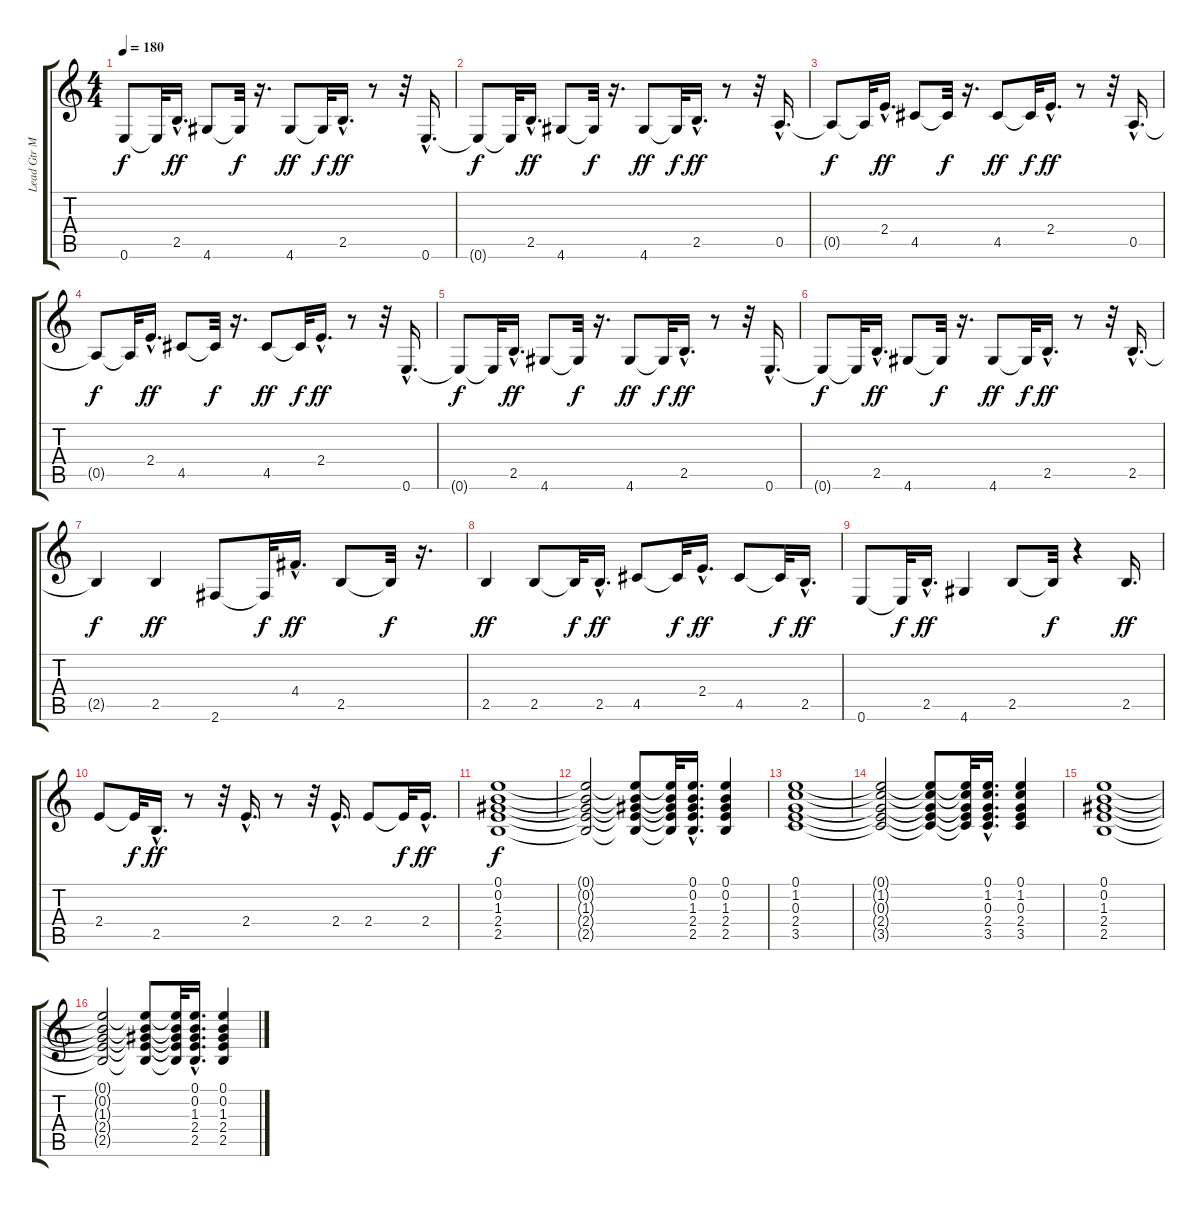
\track ("Lead Gtr Muted" "Lead Gtr M") {instrument electricguitarmuted}
\staff {score tabs}
\tuning (E4 B3 G3 D3 A2 E2) {hide}
\ts (4 4)
\tempo 180
\clef g2
\ks c
0.6{t}.8{dy f} 0.6{t}.32 2.5{hac}.16{d dy ff} 4.6.8 4.6{t}.32{dy f} r.16{d} 4.6.8{dy ff} 4.6{t}.32{dy f} 2.5{hac}.16{d dy ff} r.8 r.32 0.6{hac}.16{d} |
0.6{t}.8{dy f} 0.6{t}.32 2.5{hac}.16{d dy ff} 4.6.8 4.6{t}.32{dy f} r.16{d} 4.6.8{dy ff} 4.6{t}.32{dy f} 2.5{hac}.16{d dy ff} r.8 r.32 0.5{hac}.16{d} |
0.5{t}.8{dy f} 0.5{t}.32 2.4{hac}.16{d dy ff} 4.5.8 4.5{t}.32{dy f} r.16{d} 4.5.8{dy ff} 4.5{t}.32{dy f} 2.4{hac}.16{d dy ff} r.8 r.32 0.5{hac}.16{d} |
0.5{t}.8{dy f} 0.5{t}.32 2.4{hac}.16{d dy ff} 4.5.8 4.5{t}.32{dy f} r.16{d} 4.5.8{dy ff} 4.5{t}.32{dy f} 2.4{hac}.16{d dy ff} r.8 r.32 0.6{hac}.16{d} |
0.6{t}.8{dy f} 0.6{t}.32 2.5{hac}.16{d dy ff} 4.6.8 4.6{t}.32{dy f} r.16{d} 4.6.8{dy ff} 4.6{t}.32{dy f} 2.5{hac}.16{d dy ff} r.8 r.32 0.6{hac}.16{d} |
0.6{t}.8{dy f} 0.6{t}.32 2.5{hac}.16{d dy ff} 4.6.8 4.6{t}.32{dy f} r.16{d} 4.6.8{dy ff} 4.6{t}.32{dy f} 2.5{hac}.16{d dy ff} r.8 r.32 2.5{hac}.16{d} |
2.5{t}.4{dy f} 2.5.4{dy ff} 2.6.8 2.6{t}.32{dy f} 4.4{hac}.16{d dy ff} 2.5.8 2.5{t}.32{dy f} r.16{d} |
2.5.4{dy ff} 2.5.8 2.5{t}.32{dy f} 2.5{hac}.16{d dy ff} 4.5.8 4.5{t}.32{dy f} 2.4{hac}.16{d dy ff} 4.5.8 4.5{t}.32{dy f} 2.5{hac}.16{d dy ff} |
0.6.8 0.6{t}.32{dy f} 2.5{hac}.16{d dy ff} 4.6.4 2.5.8 2.5{t}.32{dy f} r.4 2.5.16{d dy ff} |
2.4.8 2.4{t}.32{dy f} 2.5{hac}.16{d dy ff} r.8 r.32 2.4{hac}.16{d} r.8 r.32 2.4{hac}.16{d} 2.4.8 2.4{t}.32{dy f} 2.4{hac}.16{d dy ff} |
(0.1 0.2 1.3 2.4 2.5).1{dy f} |
(0.1{t} 0.2{t} 1.3{t} 2.4{t} 2.5{t}).2 (0.1{t} 0.2{t} 1.3{t} 2.4{t} 2.5{t}).8 (0.1{t} 0.2{t} 1.3{t} 2.4{t} 2.5{t}).32 (0.1{hac} 0.2{hac} 1.3{hac} 2.4{hac} 2.5{hac}).16{d} (0.1 0.2 1.3 2.4 2.5).4 |
(0.1 1.2 0.3 2.4 3.5).1 |
(0.1{t} 1.2{t} 0.3{t} 2.4{t} 3.5{t}).2 (0.1{t} 1.2{t} 0.3{t} 2.4{t} 3.5{t}).8 (0.1{t} 1.2{t} 0.3{t} 2.4{t} 3.5{t}).32 (0.1{hac} 1.2{hac} 0.3{hac} 2.4{hac} 3.5{hac}).16{d} (0.1 1.2 0.3 2.4 3.5).4 |
(0.1 0.2 1.3 2.4 2.5).1 |
(0.1{t} 0.2{t} 1.3{t} 2.4{t} 2.5{t}).2 (0.1{t} 0.2{t} 1.3{t} 2.4{t} 2.5{t}).8 (0.1{t} 0.2{t} 1.3{t} 2.4{t} 2.5{t}).32 (0.1{hac} 0.2{hac} 1.3{hac} 2.4{hac} 2.5{hac}).16{d} (0.1 0.2 1.3 2.4 2.5).4
